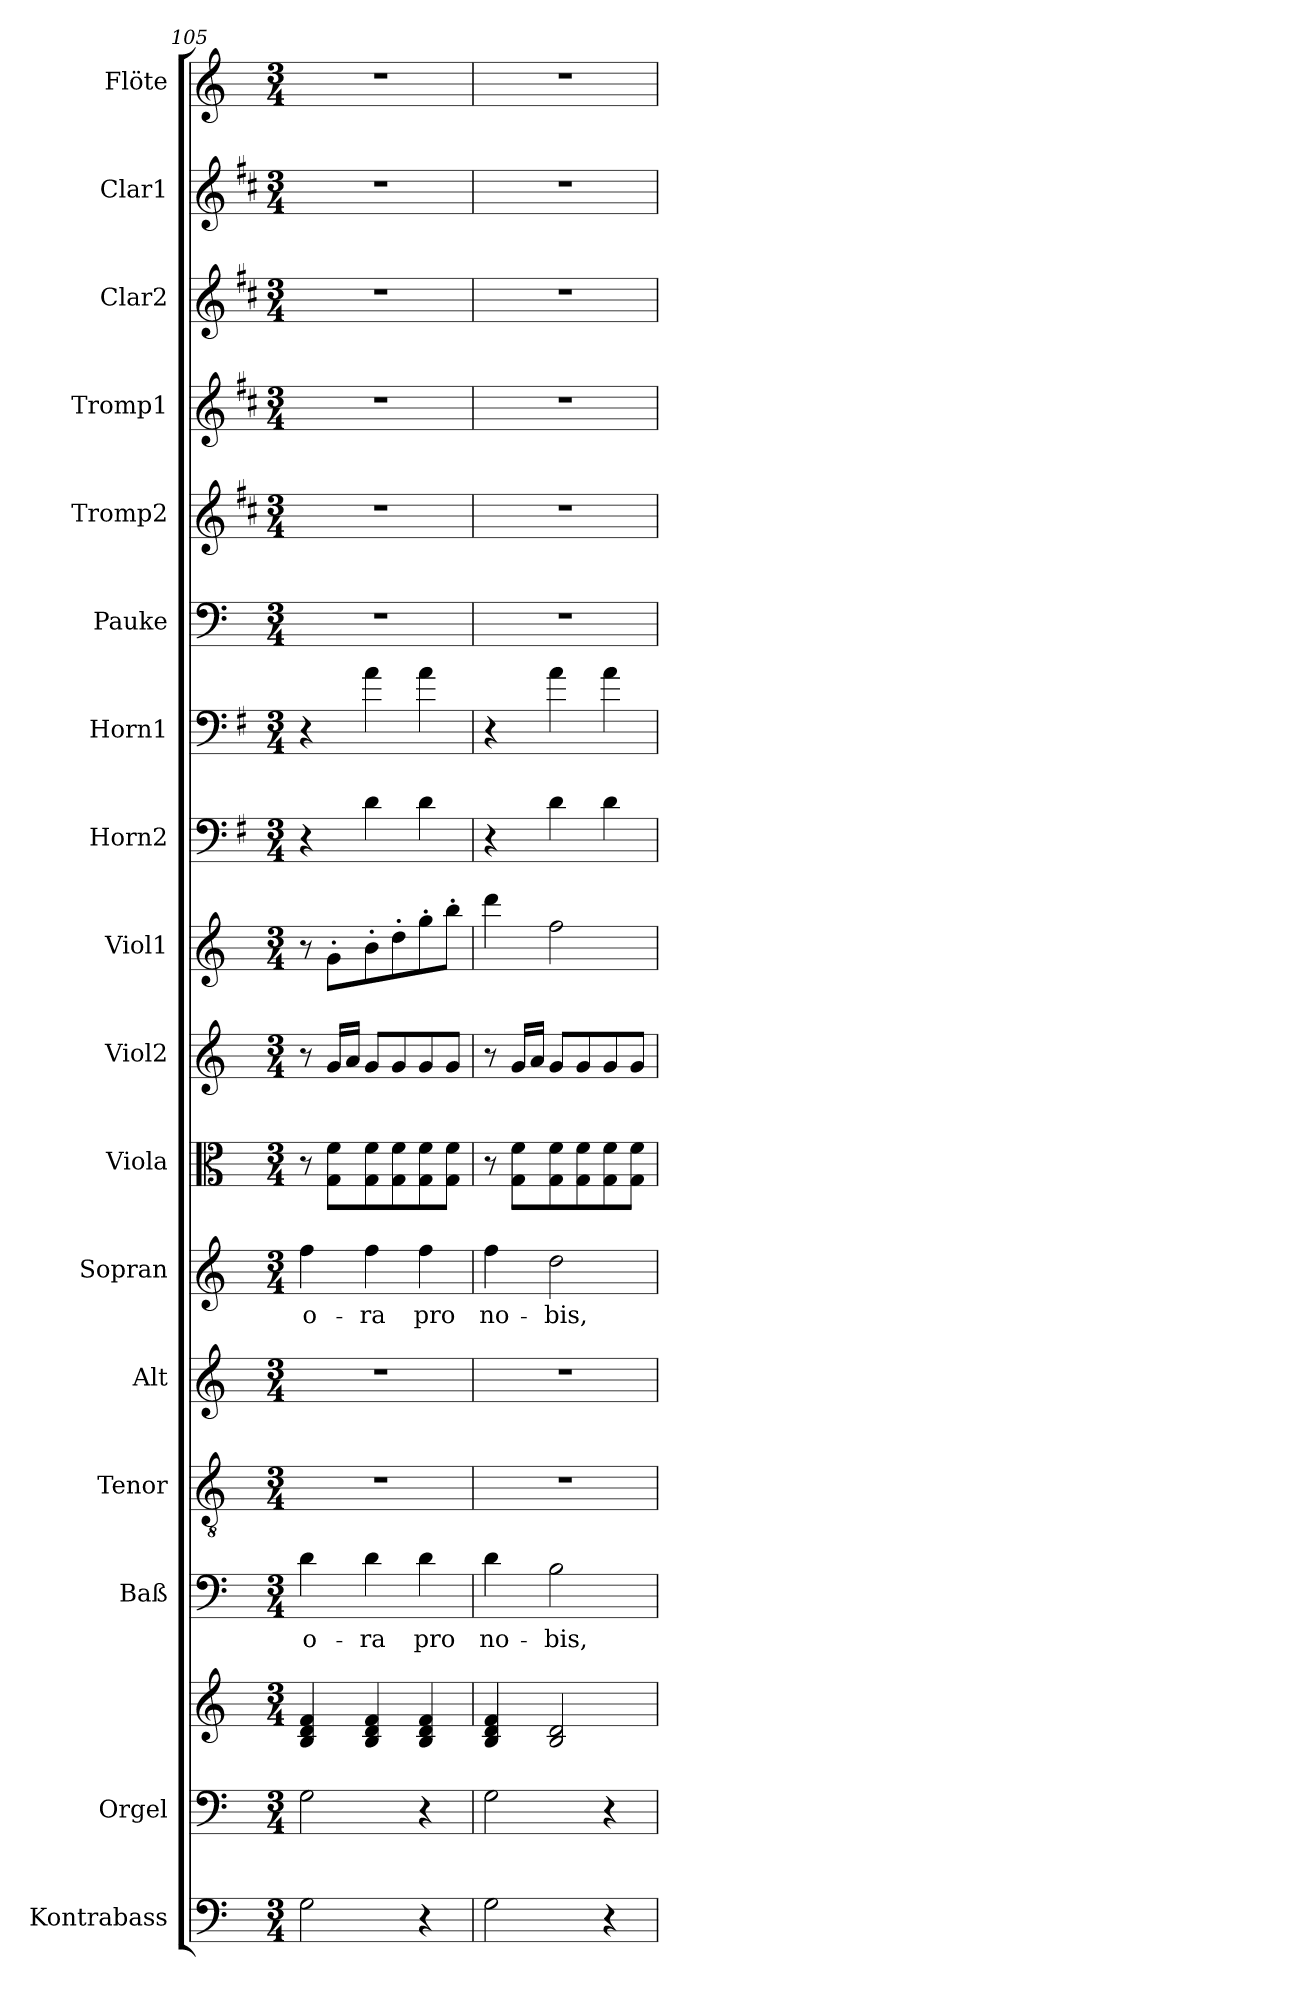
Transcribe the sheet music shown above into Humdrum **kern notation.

**kern	**kern	**kern	**kern	**text	**kern	**kern	**kern	**text	**kern	**kern	**kern	**kern	**kern	**kern	**kern	**kern	**kern	**kern	**kern
*part17	*part16	*part16	*part15	*part15	*part14	*part13	*part12	*part12	*part11	*part10	*part9	*part8	*part7	*part6	*part5	*part4	*part3	*part2	*part1
*staff18	*staff17	*staff16	*staff15	*staff15	*staff14	*staff13	*staff12	*staff12	*staff11	*staff10	*staff9	*staff8	*staff7	*staff6	*staff5	*staff4	*staff3	*staff2	*staff1
*I"Kontrabass	*I"Orgel	*	*I"Baß	*	*I"Tenor	*I"Alt	*I"Sopran	*	*I"Viola	*I"Viol2	*I"Viol1	*I"Horn2	*I"Horn1	*I"Pauke	*I"Tromp2	*I"Tromp1	*I"Clar2	*I"Clar1	*I"Flöte
*I'Kb	*	*	*I'B	*	*I'T	*I'A	*I'S	*	*I'Vla	*I'Vl2	*I'Vl1	*I'Hr2	*I'Hr1	*I'Pk	*I'Tr2	*I'Tr1	*I'Cl2	*I'Cl1	*I'Fl
*clefF4	*clefF4	*clefG2	*clefF4	*	*clefGv2	*clefG2	*clefG2	*	*clefC3	*clefG2	*clefG2	*clefF4	*clefF4	*clefF4	*clefG2	*clefG2	*clefG2	*clefG2	*clefG2
*ITrd7c12	*	*	*	*	*	*	*	*	*	*	*	*ITrd4c7	*ITrd4c7	*	*ITrd1c2	*ITrd1c2	*ITrd1c2	*ITrd1c2	*
*k[]	*k[]	*k[]	*k[]	*	*k[]	*k[]	*k[]	*	*k[]	*k[]	*k[]	*k[]	*k[]	*k[]	*k[]	*k[]	*k[]	*k[]	*k[]
*C:	*C:	*C:	*C:	*	*C:	*C:	*C:	*	*C:	*C:	*C:	*C:	*C:	*C:	*C:	*C:	*C:	*C:	*C:
*M3/4	*M3/4	*M3/4	*M3/4	*	*M3/4	*M3/4	*M3/4	*	*M3/4	*M3/4	*M3/4	*M3/4	*M3/4	*M3/4	*M3/4	*M3/4	*M3/4	*M3/4	*M3/4
=105	=105	=105	=105	=105	=105	=105	=105	=105	=105	=105	=105	=105	=105	=105	=105	=105	=105	=105	=105
!	!	!	!	!LO:LY:b	!	!	!	!LO:LY:b	!	!	!	!	!	!	!	!	!	!	!
2GG\	2G\	4B/ 4d/ 4f/	4d\	o-	2.r	2.r	4ff\	o-	8r	8r	8r	4r	4r	2.r	2.r	2.r	2.r	2.r	2.r
.	.	.	.	.	.	.	.	.	8G\ 8f\L	16g/LL	8g'>\L	.	.	.	.	.	.	.	.
.	.	.	.	.	.	.	.	.	.	16a/JJ	.	.	.	.	.	.	.	.	.
!	!	!	!	!LO:LY:b	!	!	!	!LO:LY:b	!	!	!	!	!	!	!	!	!	!	!
.	.	4B/ 4d/ 4f/	4d\	-ra	.	.	4ff\	-ra	8G\ 8f\	8g/L	8b'>\	4G\	4d\	.	.	.	.	.	.
.	.	.	.	.	.	.	.	.	8G\ 8f\	8g/	8dd'>\	.	.	.	.	.	.	.	.
!	!	!	!	!LO:LY:b	!	!	!	!LO:LY:b	!	!	!	!	!	!	!	!	!	!	!
4r	4r	4B/ 4d/ 4f/	4d\	pro	.	.	4ff\	pro	8G\ 8f\	8g/	8gg'>\	4G\	4d\	.	.	.	.	.	.
.	.	.	.	.	.	.	.	.	8G\ 8f\J	8g/J	8bb'>\J	.	.	.	.	.	.	.	.
=106	=106	=106	=106	=106	=106	=106	=106	=106	=106	=106	=106	=106	=106	=106	=106	=106	=106	=106	=106
!	!	!	!	!LO:LY:b	!	!	!	!LO:LY:b	!	!	!	!	!	!	!	!	!	!	!
2GG\	2G\	4B/ 4d/ 4f/	4d\	no-	2.r	2.r	4ff\	no-	8r	8r	4ddd\	4r	4r	2.r	2.r	2.r	2.r	2.r	2.r
.	.	.	.	.	.	.	.	.	8G\ 8f\L	16g/LL	.	.	.	.	.	.	.	.	.
.	.	.	.	.	.	.	.	.	.	16a/JJ	.	.	.	.	.	.	.	.	.
!	!	!	!	!LO:LY:b	!	!	!	!LO:LY:b	!	!	!	!	!	!	!	!	!	!	!
.	.	2B/ 2d/	2B\	-bis,	.	.	2dd\	-bis,	8G\ 8f\	8g/L	2ff\	4G\	4d\	.	.	.	.	.	.
.	.	.	.	.	.	.	.	.	8G\ 8f\	8g/	.	.	.	.	.	.	.	.	.
4r	4r	.	.	.	.	.	.	.	8G\ 8f\	8g/	.	4G\	4d\	.	.	.	.	.	.
.	.	.	.	.	.	.	.	.	8G\ 8f\J	8g/J	.	.	.	.	.	.	.	.	.
=	=	=	=	=	=	=	=	=	=	=	=	=	=	=	=	=	=	=	=
*-	*-	*-	*-	*-	*-	*-	*-	*-	*-	*-	*-	*-	*-	*-	*-	*-	*-	*-	*-
